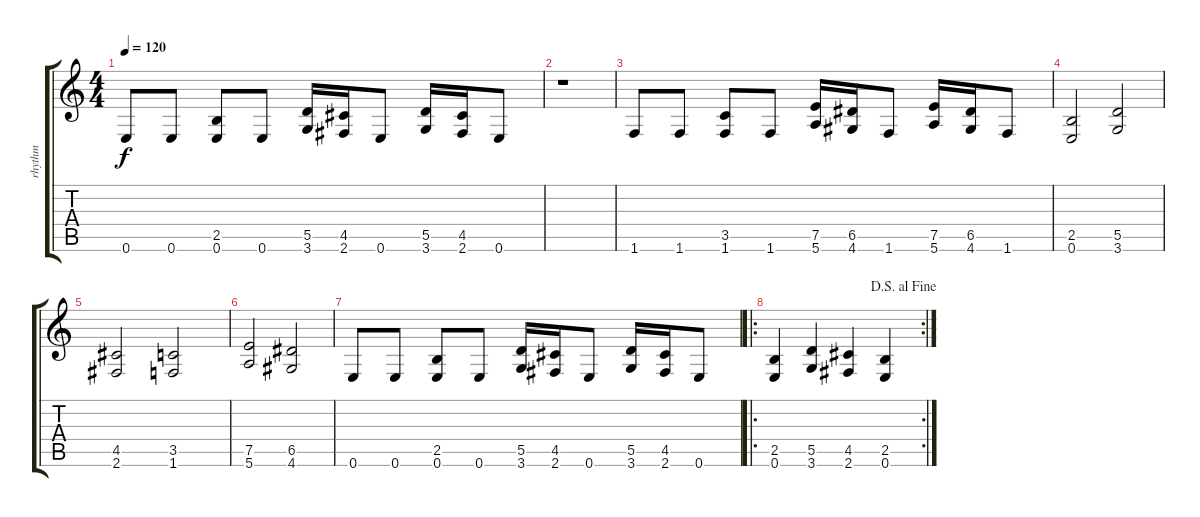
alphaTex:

\track ("rhythm" "rhythm") {instrument overdrivenguitar}
\staff {score tabs}
\tuning (E4 B3 G3 D3 A2 E2) {hide}
\ts (4 4)
\tempo 120
\clef g2
\ks c
0.6.8{dy f} 0.6.8 (2.5 0.6).8 0.6.8 (5.5 3.6).16 (4.5 2.6).16 0.6.8 (5.5 3.6).16 (4.5 2.6).16 0.6.8 |
r.1 |
1.6.8 1.6.8 (3.5 1.6).8 1.6.8 (7.5 5.6).16 (6.5 4.6).16 1.6.8 (7.5 5.6).16 (6.5 4.6).16 1.6.8 |
(2.5 0.6).2 (5.5 3.6).2 |
(4.5 2.6).2 (3.5 1.6).2 |
(7.5 5.6).2 (6.5 4.6).2 |
0.6.8 0.6.8 (2.5 0.6).8 0.6.8 (5.5 3.6).16 (4.5 2.6).16 0.6.8 (5.5 3.6).16 (4.5 2.6).16 0.6.8 |
\ro
\rc 2
\jump dalsegnoalfine
(2.5 0.6).4 (5.5 3.6).4 (4.5 2.6).4 (2.5 0.6).4
